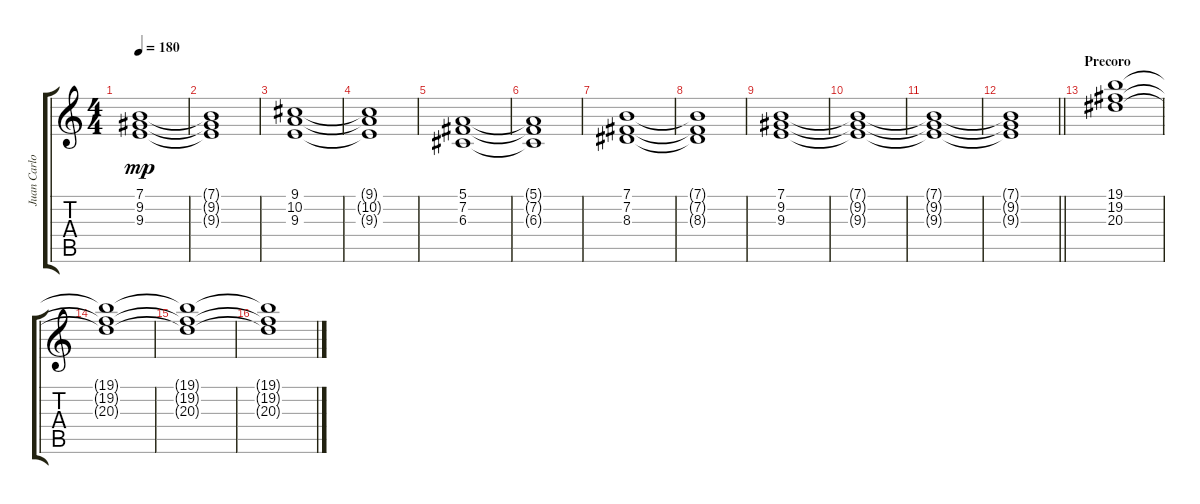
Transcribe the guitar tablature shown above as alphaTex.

\track ("Juan Carlos" "Juan Carlo") {instrument rockorgan}
\staff {score tabs}
\tuning (E4 B3 G3 D3 A2 E2) {hide}
\ts (4 4)
\tempo 180
\clef g2
\ks c
(7.1 9.2 9.3).1{dy mp} |
(7.1{t} 9.2{t} 9.3{t}).1 |
(9.1 10.2 9.3).1 |
(9.1{t} 10.2{t} 9.3{t}).1 |
(5.1 7.2 6.3).1 |
(5.1{t} 7.2{t} 6.3{t}).1 |
(7.1 7.2 8.3).1 |
(7.1{t} 7.2{t} 8.3{t}).1 |
(7.1 9.2 9.3).1 |
(7.1{t} 9.2{t} 9.3{t}).1 |
(7.1{t} 9.2{t} 9.3{t}).1 |
\barLineRight lightlight
(7.1{t} 9.2{t} 9.3{t}).1 |
\section ("" "Precoro")
(19.1 19.2 20.3).1 |
(19.1{t} 19.2{t} 20.3{t}).1 |
(19.1{t} 19.2{t} 20.3{t}).1 |
(19.1{t} 19.2{t} 20.3{t}).1
